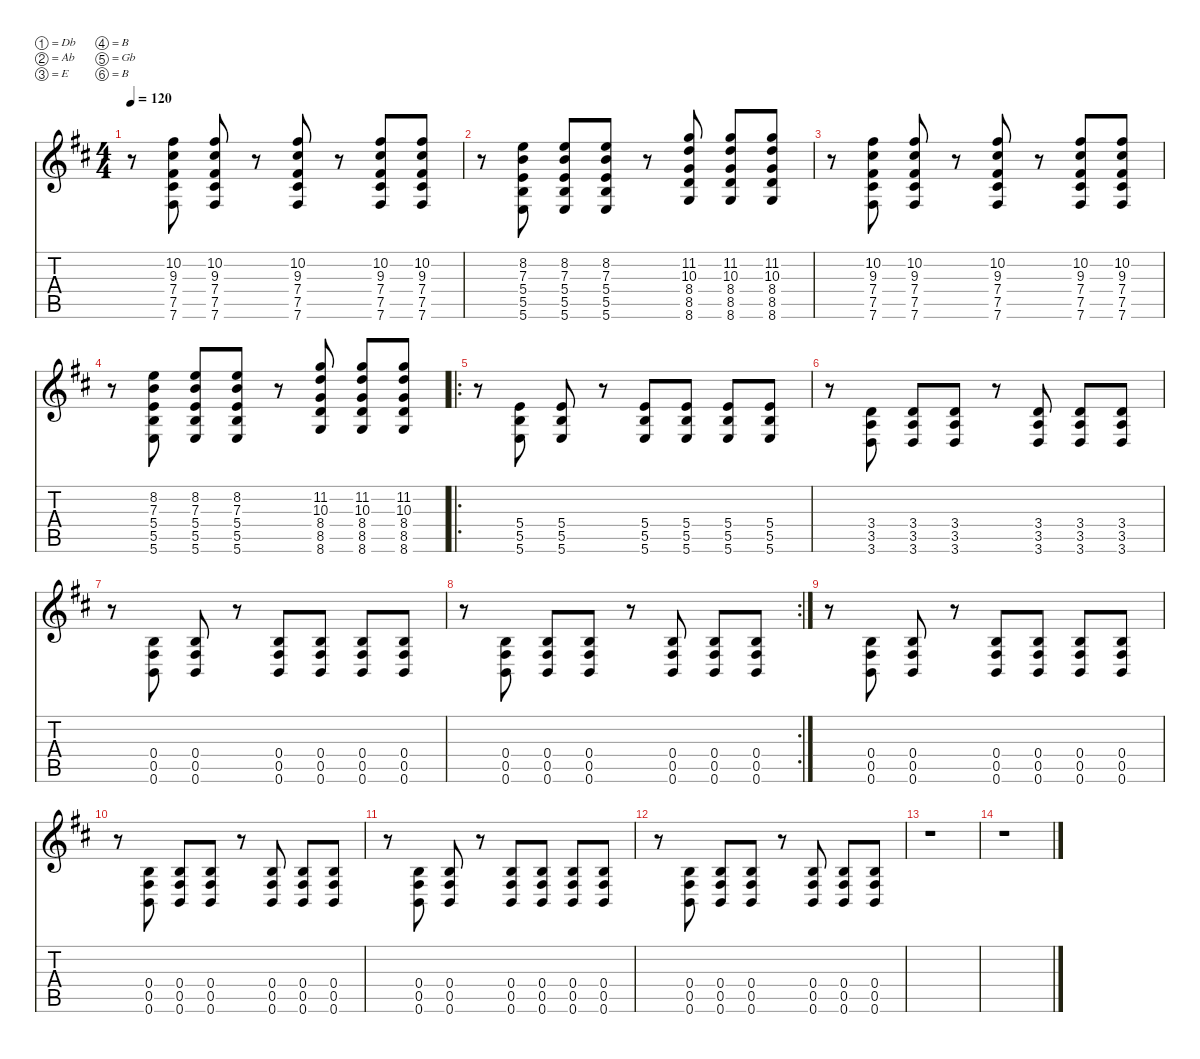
\defaultSystemsLayout 4
\hideDynamics
\bracketExtendMode nobrackets
\singleTrackTrackNamePolicy hidden
\multiTrackTrackNamePolicy hidden
\firstSystemTrackNameMode fullname
\firstSystemTrackNameOrientation horizontal
\otherSystemsTrackNameOrientation horizontal
\track ("Michael Gallagher Dist" "od.guit.") {defaultSystemsLayout 8 instrument overdrivenguitar}
\staff {score tabs}
\tuning (Db4 Ab3 E3 B2 Gb2 B1)
\ts (4 4)
\tempo 120
\clef g2
\ks bminor
r.8{dy f beam Down} (10.2{acc #} 9.3{acc #} 7.4{acc #} 7.5{acc #} 7.6{acc #}).8{beam Up} (10.2{acc #} 9.3{acc #} 7.4{acc #} 7.5{acc #} 7.6{acc #}).8{beam Up} r.8{beam Up} (10.2{acc #} 9.3{acc #} 7.4{acc #} 7.5{acc #} 7.6{acc #}).8{beam Up} r.8{beam Up} (10.2{acc #} 9.3{acc #} 7.4{acc #} 7.5{acc #} 7.6{acc #}).8{beam Up} (10.2{acc #} 9.3{acc #} 7.4{acc #} 7.5{acc #} 7.6{acc #}).8{beam Up} |
r.8{beam Down} (8.2{acc forcenatural} 7.3{acc forcenatural} 5.4{acc forcenatural} 5.5{acc forcenatural} 5.6{acc forcenatural}).8{beam Up} (8.2{acc forcenatural} 7.3{acc forcenatural} 5.4{acc forcenatural} 5.5{acc forcenatural} 5.6{acc forcenatural}).8{beam Up} (8.2{acc forcenatural} 7.3{acc forcenatural} 5.4{acc forcenatural} 5.5{acc forcenatural} 5.6{acc forcenatural}).8{beam Up} r.8{beam Up} (11.2{acc forcenatural} 10.3{acc forcenatural} 8.4{acc forcenatural} 8.5{acc forcenatural} 8.6{acc forcenatural}).8{beam Up} (11.2{acc forcenatural} 10.3{acc forcenatural} 8.4{acc forcenatural} 8.5{acc forcenatural} 8.6{acc forcenatural}).8{beam Up} (11.2{acc forcenatural} 10.3{acc forcenatural} 8.4{acc forcenatural} 8.5{acc forcenatural} 8.6{acc forcenatural}).8{beam Up} |
r.8{beam Down} (10.2{acc #} 9.3{acc #} 7.4{acc #} 7.5{acc #} 7.6{acc #}).8{beam Up} (10.2{acc #} 9.3{acc #} 7.4{acc #} 7.5{acc #} 7.6{acc #}).8{beam Up} r.8{beam Up} (10.2{acc #} 9.3{acc #} 7.4{acc #} 7.5{acc #} 7.6{acc #}).8{beam Up} r.8{beam Up} (10.2{acc #} 9.3{acc #} 7.4{acc #} 7.5{acc #} 7.6{acc #}).8{beam Up} (10.2{acc #} 9.3{acc #} 7.4{acc #} 7.5{acc #} 7.6{acc #}).8{beam Up} |
r.8{beam Down} (8.2{acc forcenatural} 7.3{acc forcenatural} 5.4{acc forcenatural} 5.5{acc forcenatural} 5.6{acc forcenatural}).8{beam Up} (8.2{acc forcenatural} 7.3{acc forcenatural} 5.4{acc forcenatural} 5.5{acc forcenatural} 5.6{acc forcenatural}).8{beam Up} (8.2{acc forcenatural} 7.3{acc forcenatural} 5.4{acc forcenatural} 5.5{acc forcenatural} 5.6{acc forcenatural}).8{beam Up} r.8{beam Up} (11.2{acc forcenatural} 10.3{acc forcenatural} 8.4{acc forcenatural} 8.5{acc forcenatural} 8.6{acc forcenatural}).8{beam Up} (11.2{acc forcenatural} 10.3{acc forcenatural} 8.4{acc forcenatural} 8.5{acc forcenatural} 8.6{acc forcenatural}).8{beam Up} (11.2{acc forcenatural} 10.3{acc forcenatural} 8.4{acc forcenatural} 8.5{acc forcenatural} 8.6{acc forcenatural}).8{beam Up} |
\ro
r.8{beam Down} (5.4{acc forcenatural} 5.5{acc forcenatural} 5.6{acc forcenatural}).8{beam Up} (5.4{acc forcenatural} 5.5{acc forcenatural} 5.6{acc forcenatural}).8{beam Up} r.8{beam Up} (5.4{acc forcenatural} 5.5{acc forcenatural} 5.6{acc forcenatural}).8{beam Up} (5.4{acc forcenatural} 5.5{acc forcenatural} 5.6{acc forcenatural}).8{beam Up} (5.4{acc forcenatural} 5.5{acc forcenatural} 5.6{acc forcenatural}).8{beam Up} (5.4{acc forcenatural} 5.5{acc forcenatural} 5.6{acc forcenatural}).8{beam Up} |
r.8{beam Down} (3.4{acc forcenatural} 3.5{acc forcenatural} 3.6{acc forcenatural}).8{beam Up} (3.4{acc forcenatural} 3.5{acc forcenatural} 3.6{acc forcenatural}).8{beam Up} (3.4{acc forcenatural} 3.5{acc forcenatural} 3.6{acc forcenatural}).8{beam Up} r.8{beam Up} (3.4{acc forcenatural} 3.5{acc forcenatural} 3.6{acc forcenatural}).8{beam Up} (3.4{acc forcenatural} 3.5{acc forcenatural} 3.6{acc forcenatural}).8{beam Up} (3.4{acc forcenatural} 3.5{acc forcenatural} 3.6{acc forcenatural}).8{beam Up} |
r.8{beam Down} (0.4{acc forcenatural} 0.5{acc #} 0.6{acc forcenatural}).8{beam Up} (0.4{acc forcenatural} 0.5{acc #} 0.6{acc forcenatural}).8{beam Up} r.8{beam Up} (0.4{acc forcenatural} 0.5{acc #} 0.6{acc forcenatural}).8{beam Up} (0.4{acc forcenatural} 0.5{acc #} 0.6{acc forcenatural}).8{beam Up} (0.4{acc forcenatural} 0.5{acc #} 0.6{acc forcenatural}).8{beam Up} (0.4{acc forcenatural} 0.5{acc #} 0.6{acc forcenatural}).8{beam Up} |
\rc 2
r.8{beam Down} (0.4{acc forcenatural} 0.5{acc #} 0.6{acc forcenatural}).8{beam Up} (0.4{acc forcenatural} 0.5{acc #} 0.6{acc forcenatural}).8{beam Up} (0.4{acc forcenatural} 0.5{acc #} 0.6{acc forcenatural}).8{beam Up} r.8{beam Up} (0.4{acc forcenatural} 0.5{acc #} 0.6{acc forcenatural}).8{beam Up} (0.4{acc forcenatural} 0.5{acc #} 0.6{acc forcenatural}).8{beam Up} (0.4{acc forcenatural} 0.5{acc #} 0.6{acc forcenatural}).8{beam Up} |
r.8{beam Down} (0.4{acc forcenatural} 0.5{acc #} 0.6{acc forcenatural}).8{beam Up} (0.4{acc forcenatural} 0.5{acc #} 0.6{acc forcenatural}).8{beam Up} r.8{beam Up} (0.4{acc forcenatural} 0.5{acc #} 0.6{acc forcenatural}).8{beam Up} (0.4{acc forcenatural} 0.5{acc #} 0.6{acc forcenatural}).8{beam Up} (0.4{acc forcenatural} 0.5{acc #} 0.6{acc forcenatural}).8{beam Up} (0.4{acc forcenatural} 0.5{acc #} 0.6{acc forcenatural}).8{beam Up} |
r.8{beam Down} (0.4{acc forcenatural} 0.5{acc #} 0.6{acc forcenatural}).8{beam Up} (0.4{acc forcenatural} 0.5{acc #} 0.6{acc forcenatural}).8{beam Up} (0.4{acc forcenatural} 0.5{acc #} 0.6{acc forcenatural}).8{beam Up} r.8{beam Up} (0.4{acc forcenatural} 0.5{acc #} 0.6{acc forcenatural}).8{beam Up} (0.4{acc forcenatural} 0.5{acc #} 0.6{acc forcenatural}).8{beam Up} (0.4{acc forcenatural} 0.5{acc #} 0.6{acc forcenatural}).8{beam Up} |
r.8{beam Down} (0.4{acc forcenatural} 0.5{acc #} 0.6{acc forcenatural}).8{beam Up} (0.4{acc forcenatural} 0.5{acc #} 0.6{acc forcenatural}).8{beam Up} r.8{beam Up} (0.4{acc forcenatural} 0.5{acc #} 0.6{acc forcenatural}).8{beam Up} (0.4{acc forcenatural} 0.5{acc #} 0.6{acc forcenatural}).8{beam Up} (0.4{acc forcenatural} 0.5{acc #} 0.6{acc forcenatural}).8{beam Up} (0.4{acc forcenatural} 0.5{acc #} 0.6{acc forcenatural}).8{beam Up} |
r.8{beam Down} (0.4{acc forcenatural} 0.5{acc #} 0.6{acc forcenatural}).8{beam Up} (0.4{acc forcenatural} 0.5{acc #} 0.6{acc forcenatural}).8{beam Up} (0.4{acc forcenatural} 0.5{acc #} 0.6{acc forcenatural}).8{beam Up} r.8{beam Up} (0.4{acc forcenatural} 0.5{acc #} 0.6{acc forcenatural}).8{beam Up} (0.4{acc forcenatural} 0.5{acc #} 0.6{acc forcenatural}).8{beam Up} (0.4{acc forcenatural} 0.5{acc #} 0.6{acc forcenatural}).8{beam Up} |
r.1{beam Down} |
r.1{beam Down}
